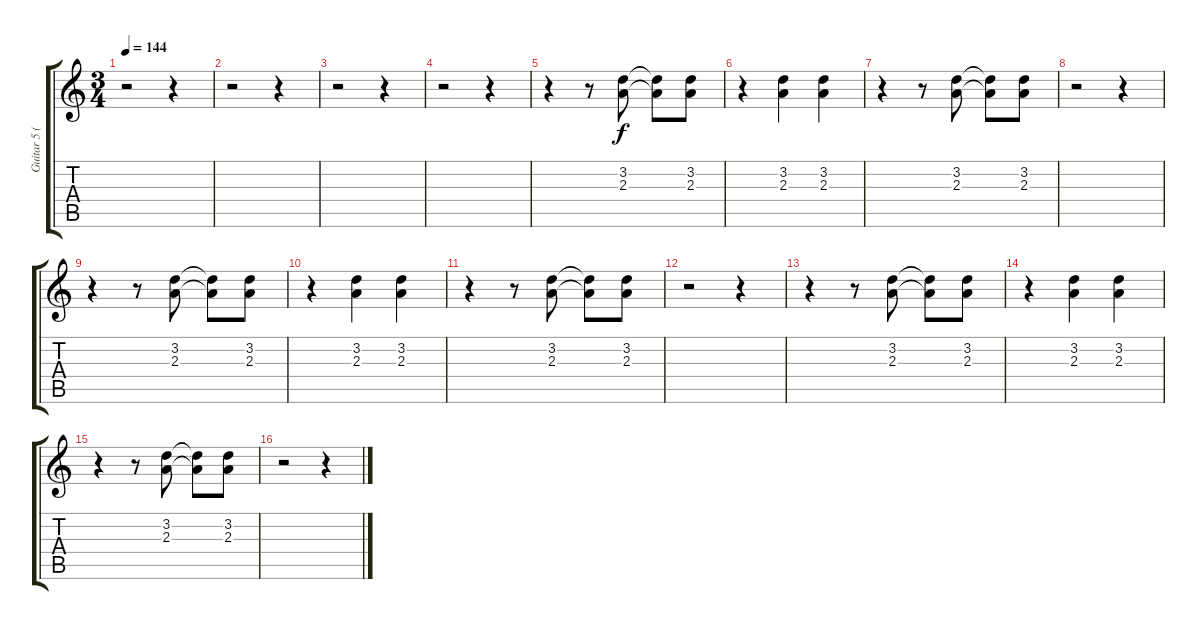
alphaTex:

\track ("Guitar 5 (Acoustic)" "Guitar 5 (") {instrument acousticguitarsteel}
\staff {score tabs}
\tuning (E4 B3 G3 D3 A2 E2) {hide}
\ts (3 4)
\tempo 144
\clef g2
\ks c
r.2{dy f} r.4 |
r.2 r.4 |
r.2 r.4 |
r.2 r.4 |
r.4 r.8 (3.2 2.3).8 (3.2{t} 2.3{t}).8 (3.2 2.3).8 |
r.4 (3.2 2.3).4 (3.2 2.3).4 |
r.4 r.8 (3.2 2.3).8 (3.2{t} 2.3{t}).8 (3.2 2.3).8 |
r.2 r.4 |
r.4 r.8 (3.2 2.3).8 (3.2{t} 2.3{t}).8 (3.2 2.3).8 |
r.4 (3.2 2.3).4 (3.2 2.3).4 |
r.4 r.8 (3.2 2.3).8 (3.2{t} 2.3{t}).8 (3.2 2.3).8 |
r.2 r.4 |
r.4 r.8 (3.2 2.3).8 (3.2{t} 2.3{t}).8 (3.2 2.3).8 |
r.4 (3.2 2.3).4 (3.2 2.3).4 |
r.4 r.8 (3.2 2.3).8 (3.2{t} 2.3{t}).8 (3.2 2.3).8 |
r.2 r.4
